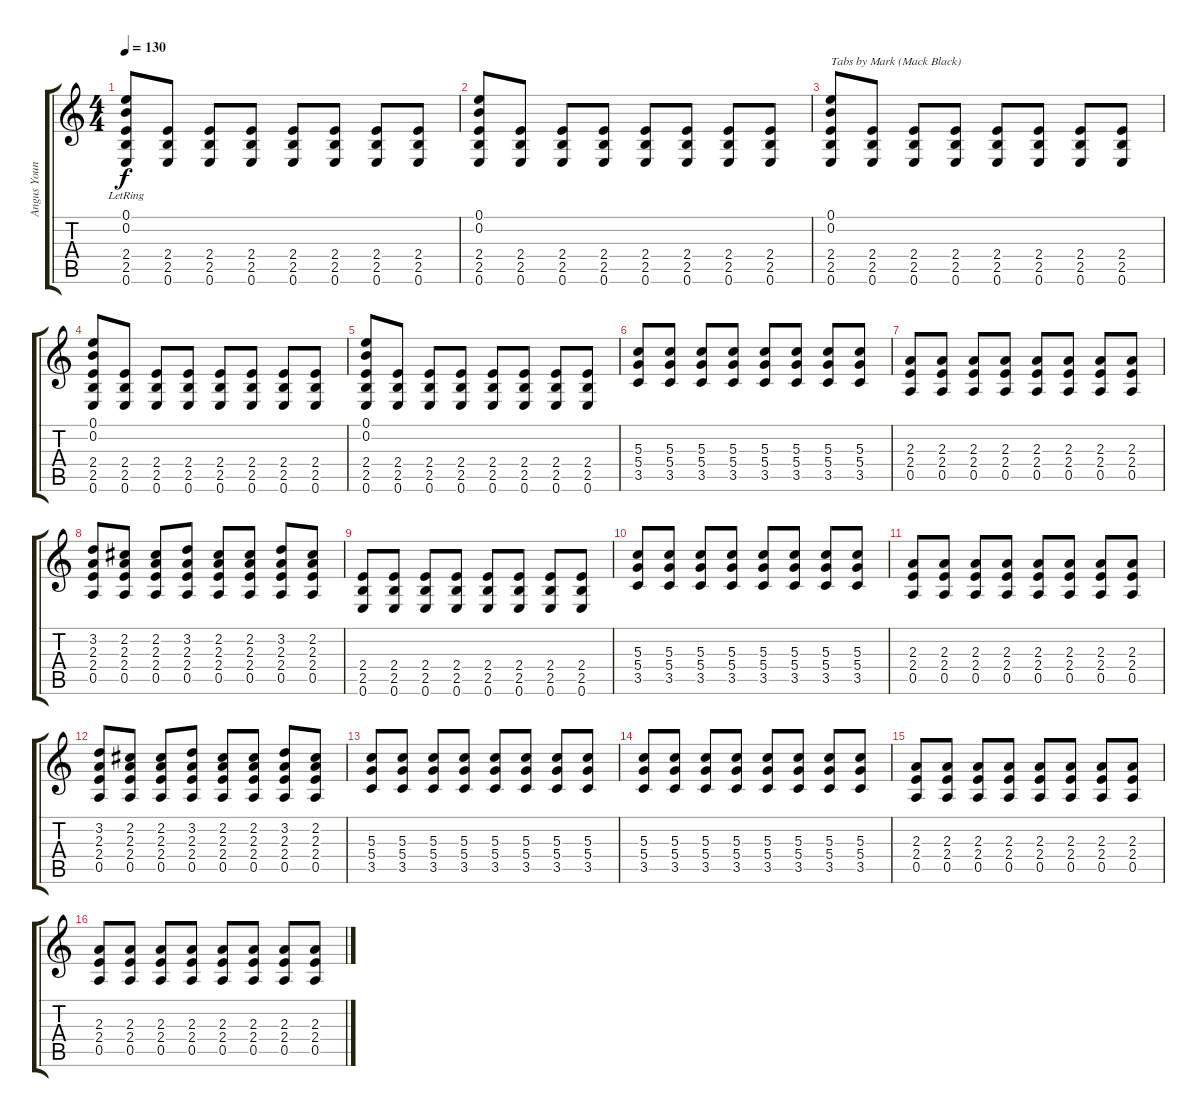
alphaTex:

\track ("Angus Young" "Angus Youn") {instrument overdrivenguitar}
\staff {score tabs}
\tuning (E4 B3 G3 D3 A2 E2) {hide}
\ts (4 4)
\tempo 130
\clef g2
\ks c
(0.1 0.2 2.4 2.5{lr} 0.6{lr}).8{dy f instrument overdrivenguitar} (2.4 2.5 0.6).8 (2.4 2.5 0.6).8 (2.4 2.5 0.6).8 (2.4 2.5 0.6).8 (2.4 2.5 0.6).8 (2.4 2.5 0.6).8 (2.4 2.5 0.6).8 |
(0.1 0.2 2.4 2.5 0.6).8 (2.4 2.5 0.6).8 (2.4 2.5 0.6).8 (2.4 2.5 0.6).8 (2.4 2.5 0.6).8 (2.4 2.5 0.6).8 (2.4 2.5 0.6).8 (2.4 2.5 0.6).8 |
(0.1 0.2 2.4 2.5 0.6).8{txt "Tabs by Mark (Mack Black)"} (2.4 2.5 0.6).8 (2.4 2.5 0.6).8 (2.4 2.5 0.6).8 (2.4 2.5 0.6).8 (2.4 2.5 0.6).8 (2.4 2.5 0.6).8 (2.4 2.5 0.6).8 |
(0.1 0.2 2.4 2.5 0.6).8 (2.4 2.5 0.6).8 (2.4 2.5 0.6).8 (2.4 2.5 0.6).8 (2.4 2.5 0.6).8 (2.4 2.5 0.6).8 (2.4 2.5 0.6).8 (2.4 2.5 0.6).8 |
(0.1 0.2 2.4 2.5 0.6).8 (2.4 2.5 0.6).8 (2.4 2.5 0.6).8 (2.4 2.5 0.6).8 (2.4 2.5 0.6).8 (2.4 2.5 0.6).8 (2.4 2.5 0.6).8 (2.4 2.5 0.6).8 |
(5.3 5.4 3.5).8 (5.3 5.4 3.5).8 (5.3 5.4 3.5).8 (5.3 5.4 3.5).8 (5.3 5.4 3.5).8 (5.3 5.4 3.5).8 (5.3 5.4 3.5).8 (5.3 5.4 3.5).8 |
(2.3 2.4 0.5).8 (2.3 2.4 0.5).8 (2.3 2.4 0.5).8 (2.3 2.4 0.5).8 (2.3 2.4 0.5).8 (2.3 2.4 0.5).8 (2.3 2.4 0.5).8 (2.3 2.4 0.5).8 |
(3.2 2.3 2.4 0.5).8 (2.2 2.3 2.4 0.5).8 (2.2 2.3 2.4 0.5).8 (3.2 2.3 2.4 0.5).8 (2.2 2.3 2.4 0.5).8 (2.2 2.3 2.4 0.5).8 (3.2 2.3 2.4 0.5).8 (2.2 2.3 2.4 0.5).8 |
(2.4 2.5 0.6).8 (2.4 2.5 0.6).8 (2.4 2.5 0.6).8 (2.4 2.5 0.6).8 (2.4 2.5 0.6).8 (2.4 2.5 0.6).8 (2.4 2.5 0.6).8 (2.4 2.5 0.6).8 |
(5.3 5.4 3.5).8 (5.3 5.4 3.5).8 (5.3 5.4 3.5).8 (5.3 5.4 3.5).8 (5.3 5.4 3.5).8 (5.3 5.4 3.5).8 (5.3 5.4 3.5).8 (5.3 5.4 3.5).8 |
(2.3 2.4 0.5).8 (2.3 2.4 0.5).8 (2.3 2.4 0.5).8 (2.3 2.4 0.5).8 (2.3 2.4 0.5).8 (2.3 2.4 0.5).8 (2.3 2.4 0.5).8 (2.3 2.4 0.5).8 |
(3.2 2.3 2.4 0.5).8 (2.2 2.3 2.4 0.5).8 (2.2 2.3 2.4 0.5).8 (3.2 2.3 2.4 0.5).8 (2.2 2.3 2.4 0.5).8 (2.2 2.3 2.4 0.5).8 (3.2 2.3 2.4 0.5).8 (2.2 2.3 2.4 0.5).8 |
(5.3 5.4 3.5).8 (5.3 5.4 3.5).8 (5.3 5.4 3.5).8 (5.3 5.4 3.5).8 (5.3 5.4 3.5).8 (5.3 5.4 3.5).8 (5.3 5.4 3.5).8 (5.3 5.4 3.5).8 |
(5.3 5.4 3.5).8 (5.3 5.4 3.5).8 (5.3 5.4 3.5).8 (5.3 5.4 3.5).8 (5.3 5.4 3.5).8 (5.3 5.4 3.5).8 (5.3 5.4 3.5).8 (5.3 5.4 3.5).8 |
(2.3 2.4 0.5).8 (2.3 2.4 0.5).8 (2.3 2.4 0.5).8 (2.3 2.4 0.5).8 (2.3 2.4 0.5).8 (2.3 2.4 0.5).8 (2.3 2.4 0.5).8 (2.3 2.4 0.5).8 |
(2.3 2.4 0.5).8 (2.3 2.4 0.5).8 (2.3 2.4 0.5).8 (2.3 2.4 0.5).8 (2.3 2.4 0.5).8 (2.3 2.4 0.5).8 (2.3 2.4 0.5).8 (2.3 2.4 0.5).8
